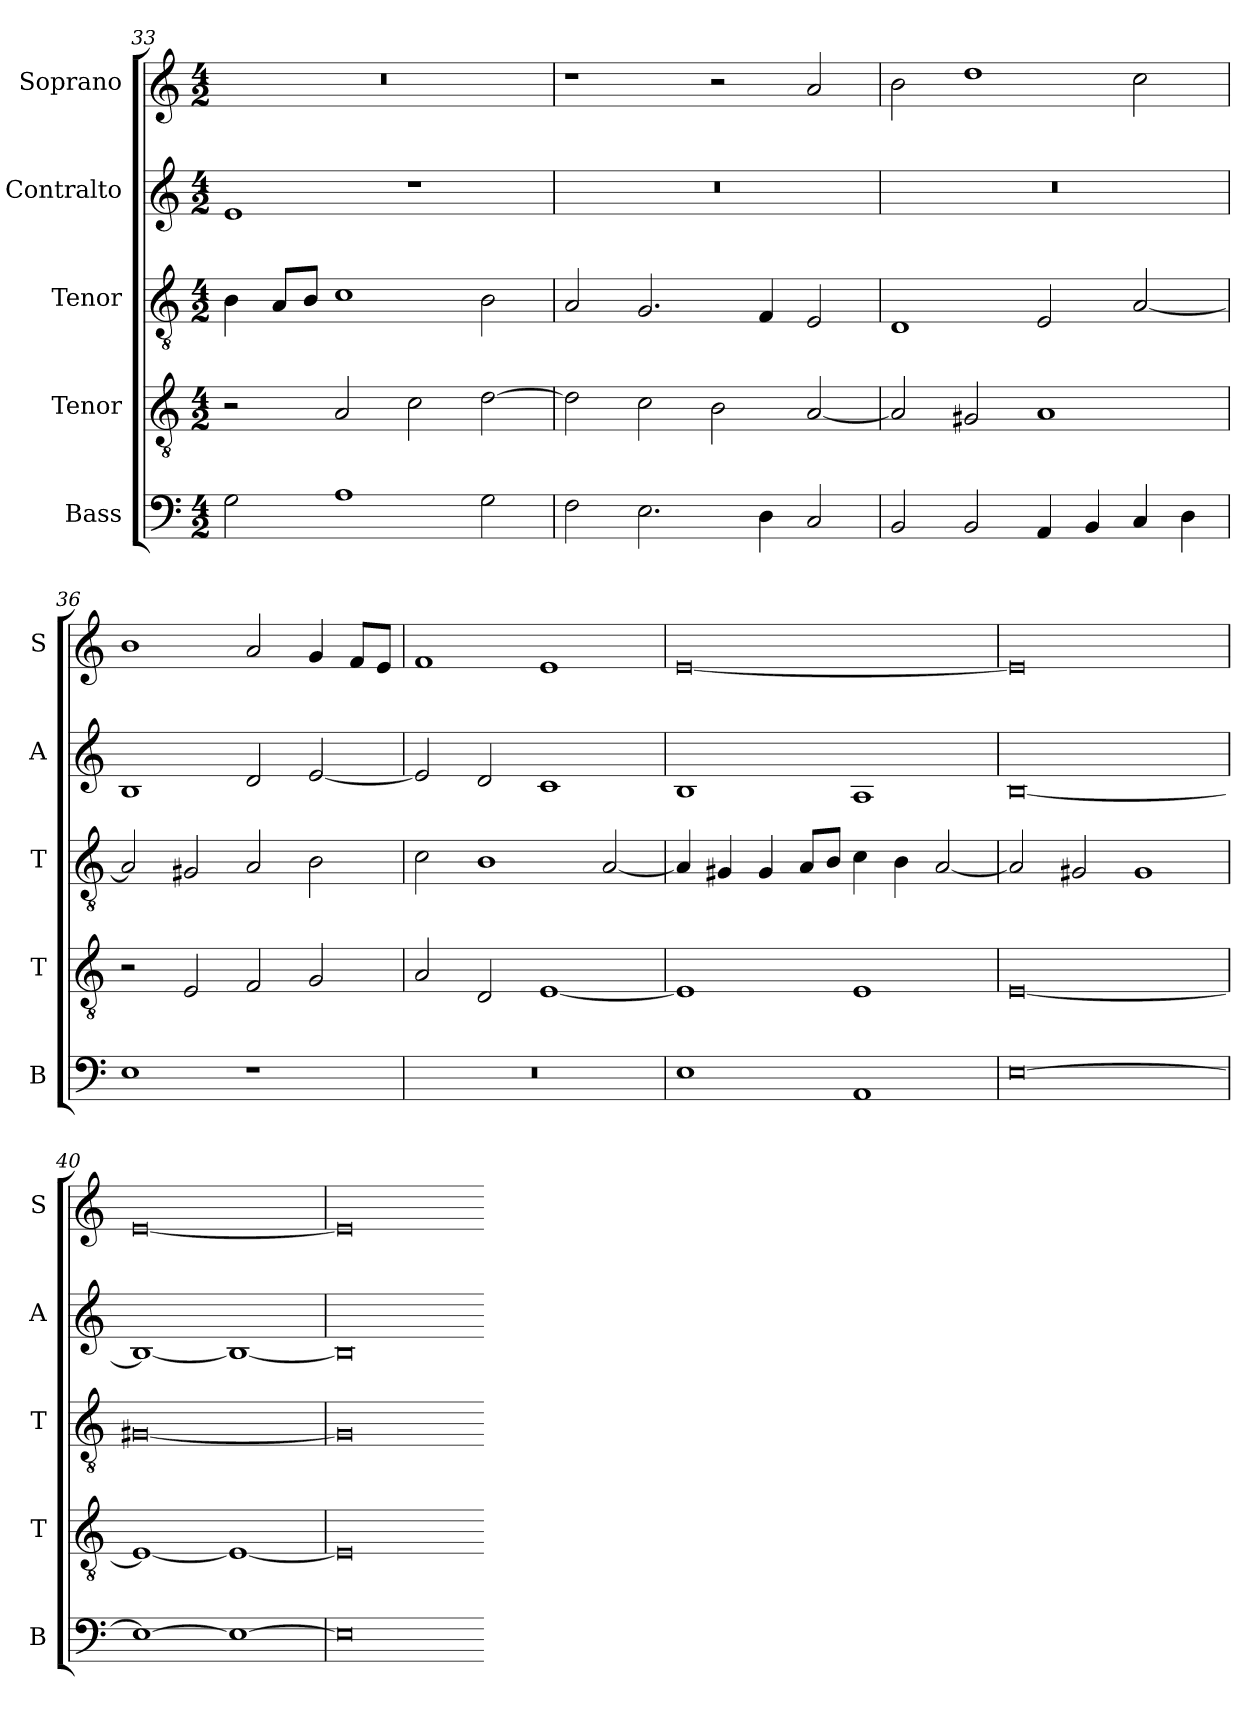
**kern	**kern	**kern	**kern	**kern
*part5	*part4	*part3	*part2	*part1
*staff5	*staff4	*staff3	*staff2	*staff1
*I"Bass	*I"Tenor	*I"Tenor	*I"Contralto	*I"Soprano
*I'B	*I'T	*I'T	*I'A	*I'S
*clefF4	*clefGv2	*clefGv2	*clefG2	*clefG2
*k[]	*k[]	*k[]	*k[]	*k[]
*E:phr	*E:phr	*E:phr	*E:phr	*E:phr
*M4/2	*M4/2	*M4/2	*M4/2	*M4/2
=33	=33	=33	=33	=33
2G	2r	4B	1e	0r
.	.	8A/L	.	.
.	.	8B/J	.	.
1A	2A	1c	.	.
.	2c	.	1r	.
2G	[2d	2B	.	.
=34	=34	=34	=34	=34
2F	2d]	2A	0r	1r
2.E	2c	2.G	.	.
.	2B	.	.	2r
4D	.	4F	.	.
2C	[2A	2E	.	2a
=35	=35	=35	=35	=35
2BB	2A]	1D	0r	2b
2BB	2G#X	.	.	1dd
4AA	1A	2E	.	.
4BB	.	.	.	.
4C	.	[2A	.	2cc
4D	.	.	.	.
=36	=36	=36	=36	=36
1E	2r	2A]	1B	1b
.	2E	2G#X	.	.
1r	2F	2A	2d	2a
.	2G	2B	[2e	4g
.	.	.	.	8f/L
.	.	.	.	8e/J
=37	=37	=37	=37	=37
0r	2A	2c	2e]	1f
.	2D	1B	2d	.
.	[1E	.	1c	1e
.	.	[2A	.	.
=38	=38	=38	=38	=38
1E	1E]	4A]	1B	[0e
.	.	4G#X	.	.
.	.	4G#	.	.
.	.	8A/L	.	.
.	.	8B/J	.	.
1AA	1E	4c	1A	.
.	.	4B	.	.
.	.	[2A	.	.
=39	=39	=39	=39	=39
[0E	[0E	2A]	[0B	0e]
.	.	2G#X	.	.
.	.	1G#	.	.
=40	=40	=40	=40	=40
1E_	1E_	[0G#X	1B_	[0e
1E_	1E_	.	1B_	.
=41	=41	=41	=41	=41
0E]	0E]	0G#]	0B]	0e]
=-	=-	=-	=-	=-
*-	*-	*-	*-	*-
